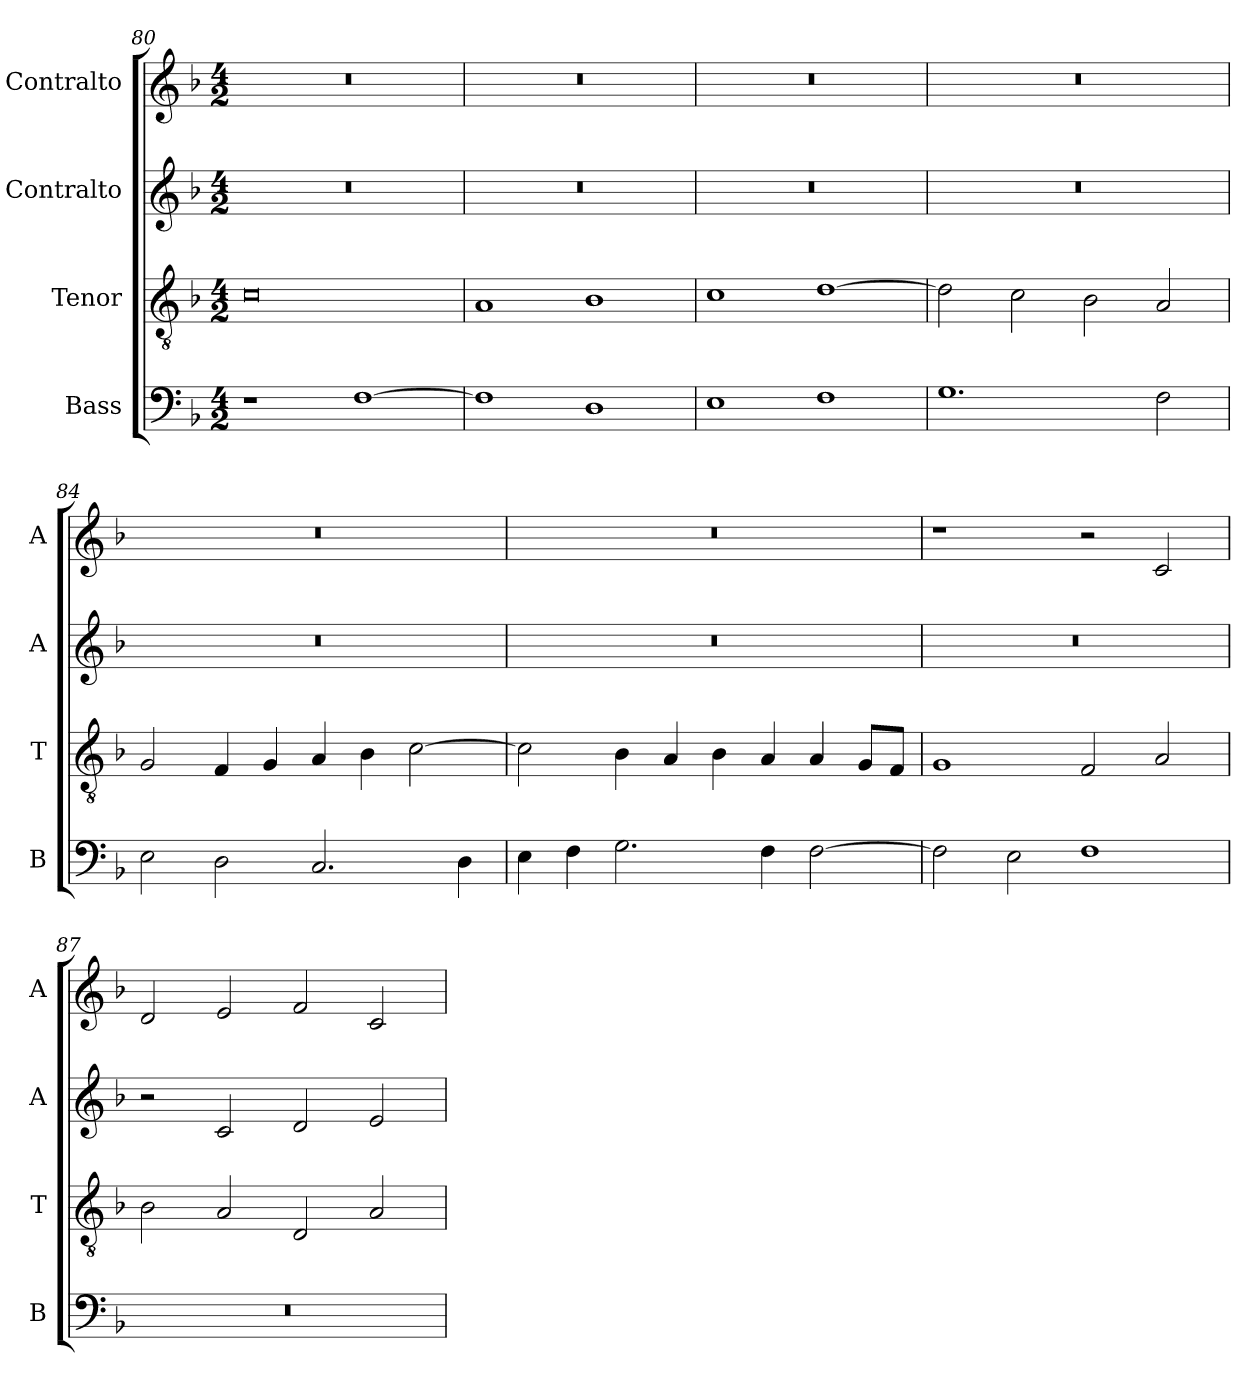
**kern	**kern	**kern	**kern
*part4	*part3	*part2	*part1
*staff4	*staff3	*staff2	*staff1
*I"Bass	*I"Tenor	*I"Contralto	*I"Contralto
*I'B	*I'T	*I'A	*I'A
*clefF4	*clefGv2	*clefG2	*clefG2
*k[b-]	*k[b-]	*k[b-]	*k[b-]
*F:ion	*F:ion	*F:ion	*F:ion
*M4/2	*M4/2	*M4/2	*M4/2
=80	=80	=80	=80
1r	0c	0r	0r
[1F	.	.	.
=81	=81	=81	=81
1F]	1A	0r	0r
1D	1B-	.	.
=82	=82	=82	=82
1E	1c	0r	0r
1F	[1d	.	.
=83	=83	=83	=83
1.G	2d]	0r	0r
.	2c	.	.
.	2B-	.	.
2F	2A	.	.
=84	=84	=84	=84
2E	2G	0r	0r
2D	4F	.	.
.	4G	.	.
2.C	4A	.	.
.	4B-	.	.
.	[2c	.	.
4D	.	.	.
=85	=85	=85	=85
4E	2c]	0r	0r
4F	.	.	.
2.G	4B-	.	.
.	4A	.	.
.	4B-	.	.
4F	4A	.	.
[2F	4A	.	.
.	8G/L	.	.
.	8F/J	.	.
=86	=86	=86	=86
2F]	1G	0r	1r
2E	.	.	.
1F	2F	.	2r
.	2A	.	2c
=87	=87	=87	=87
0r	2B-	2r	2d
.	2A	2c	2e
.	2D	2d	2f
.	2A	2e	2c
=	=	=	=
*-	*-	*-	*-
